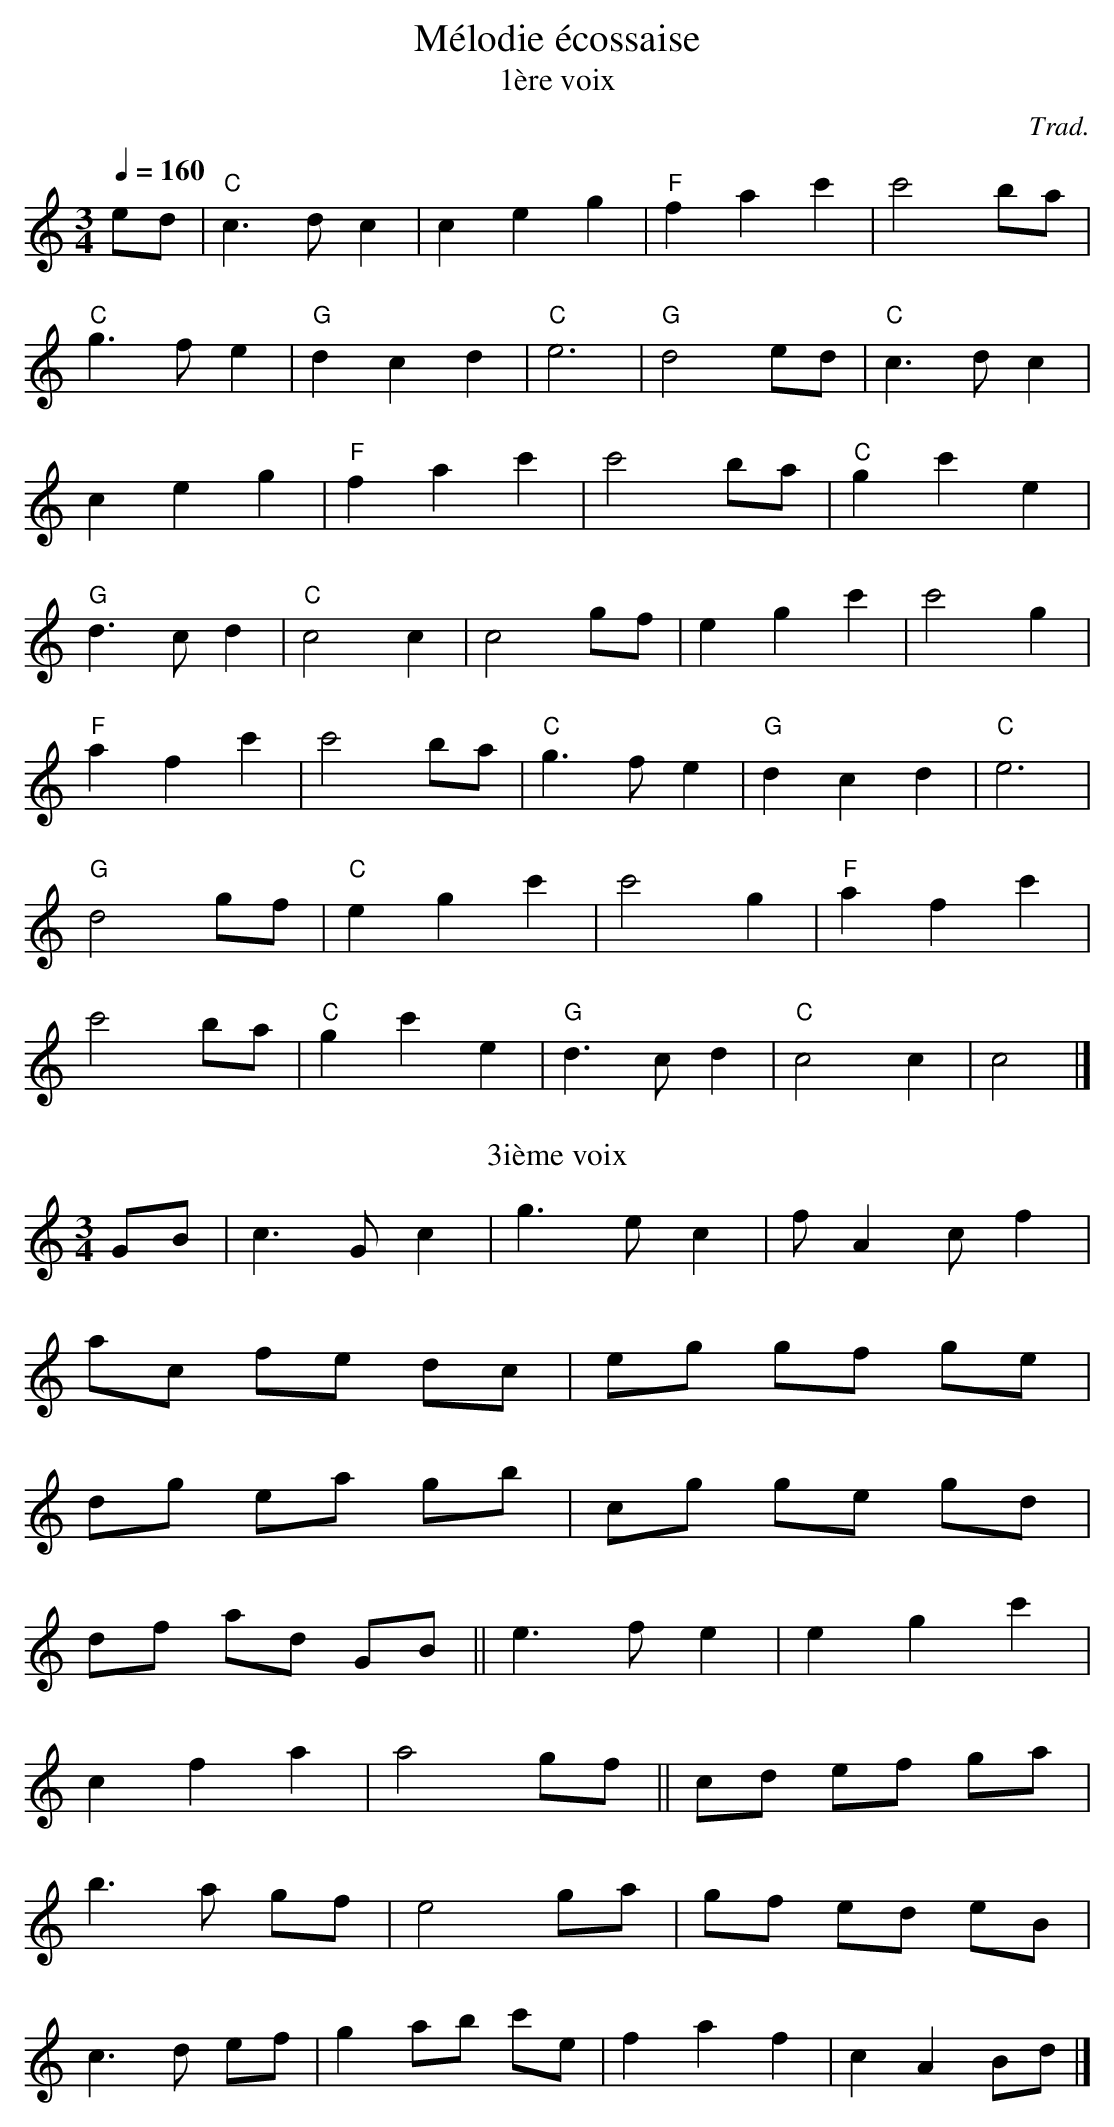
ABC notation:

X:1
T:Mélodie écossaise
C:Trad.
M:3/4
L:1/16
T:1ère voix
Q:1/4=160
K:C
e2d2 | "C"c6d2 c4 | c4 e4 g4 | "F"f4 a4 c'4 | c'8 b2a2 |
"C"g6f2 e4 | "G"d4 c4 d4 | "C"e12 | "G"d8 e2d2 | "C"c6d2 c4 |
c4 e4 g4 | "F"f4 a4 c'4 | c'8 b2a2 | "C"g4 c'4 e4 |
"G"d6c2 d4 | "C"c8 c4 | c8 g2f2 | e4 g4 c'4 | c'8 g4 |
"F"a4 f4 c'4 | c'8 b2a2 | "C"g6f2 e4 | "G"d4 c4 d4 | "C"e12 |
"G"d8 g2f2 | "C"e4 g4 c'4 | c'8 g4 | "F"a4 f4 c'4 |
c'8 b2a2 | "C"g4 c'4 e4 | "G"d6c2 d4 | "C"c8 c4 | c8 |]
L:1/4
T:3ième voix
K:C
G/2B/2| c3/2 G/2 c | g3/2 e/2 c | f/2 A c/2 f |
a/2c/2 f/2e/2 d/2c/2 | e/2g/2 g/2f/2 g/2e/2 |
d/2g/2 e/2a/2 g/2b/2 | c/2g/2 g/2e/2 g/2d/2 |
d/2f/2 a/2d/2 G/2B/2 || e3/2 f/2 e | e g c' |
c f a | a2 g/2f/2 || c/2d/2 e/2f/2 g/2a/2 |
b3/2 a/2 g/2f/2 | e2 g/2a/2 | g/2f/2 e/2d/2 e/2B/2 |
c3/2 d/2 e/2f/2 | g a/2b/2 c'/2e/2 | f a f | c A B/2d/2 |]
